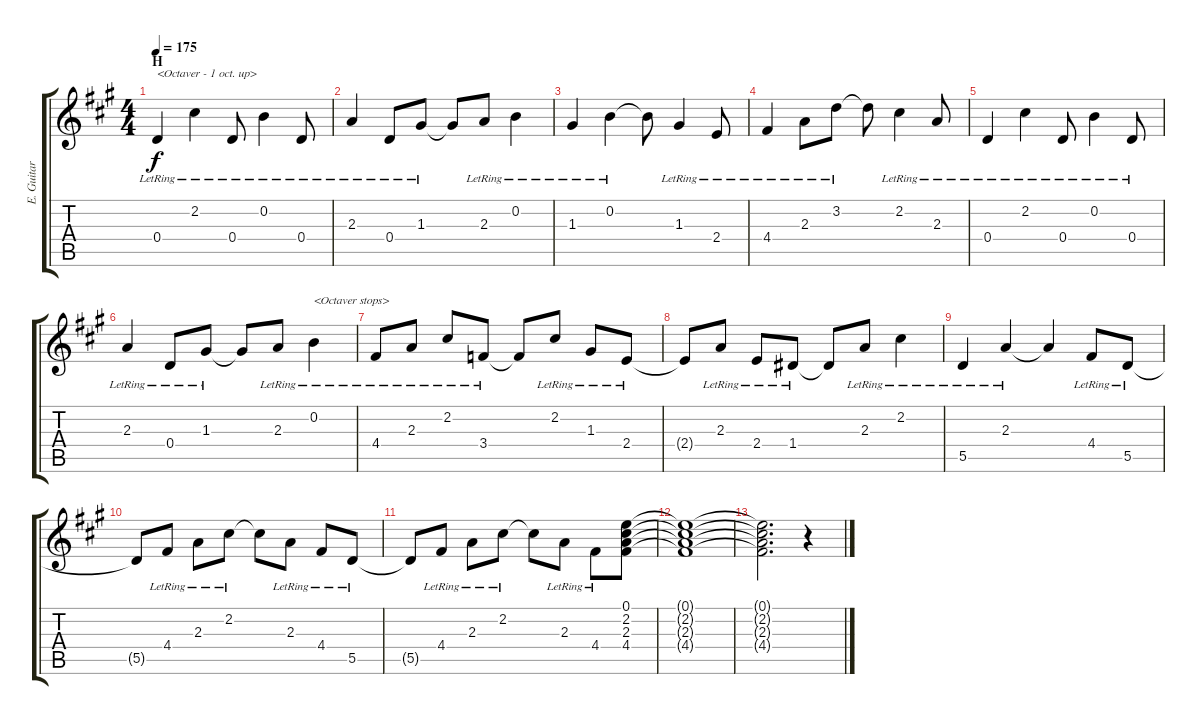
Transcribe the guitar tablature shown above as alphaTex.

\track ("E. Guitar I" "E. Guitar ") {instrument electricguitarclean}
\staff {score tabs}
\tuning (E4 B3 G3 D3 A2 E2) {hide}
\ts (4 4)
\section ("" "H")
\tempo 175
\clef g2
\ks a
0.4{lr}.4{txt "<Octaver - 1 oct. up>" dy f} 2.2{lr}.4 0.4{lr}.8 0.2{lr}.4 0.4{lr}.8 |
2.3{lr}.4 0.4{lr}.8 1.3{lr}.8 1.3{t}.8 2.3{lr}.8 0.2{lr}.4 |
1.3{lr}.4 0.2{lr}.4 0.2{t}.8 1.3{lr}.4 2.4{lr}.8 |
4.4{lr}.4 2.3{lr}.8 3.2{lr}.8 3.2{t}.8 2.2{lr}.4 2.3{lr}.8 |
0.4{lr}.4 2.2{lr}.4 0.4{lr}.8 0.2{lr}.4 0.4{lr}.8 |
2.3{lr}.4 0.4{lr}.8 1.3{lr}.8 1.3{t}.8 2.3{lr}.8 0.2{lr}.4{txt "<Octaver stops>"} |
4.4{lr}.8 2.3{lr}.8 2.2{lr}.8 3.4{lr}.8 3.4{t}.8 2.2{lr}.8 1.3{lr}.8 2.4{lr}.8 |
2.4{t}.8 2.3{lr}.8 2.4{lr}.8 1.4{lr}.8 1.4{t}.8 2.3{lr}.8 2.2{lr}.4 |
5.5{lr}.4 2.3{lr}.4 2.3{t}.4 4.4{lr}.8 5.5{lr}.8 |
5.5{t}.8 4.4{lr}.8 2.3{lr}.8 2.2{lr}.8 2.2{t}.8 2.3{lr}.8 4.4{lr}.8 5.5{lr}.8 |
5.5{t}.8 4.4{lr}.8 2.3{lr}.8 2.2{lr}.8 2.2{t}.8 2.3{lr}.8 4.4{lr}.8 (0.1 2.2 2.3 4.4).8 |
(0.1{t} 2.2{t} 2.3{t} 4.4{t}).1 |
(0.1{t} 2.2{t} 2.3{t} 4.4{t}).2{d} r.4
